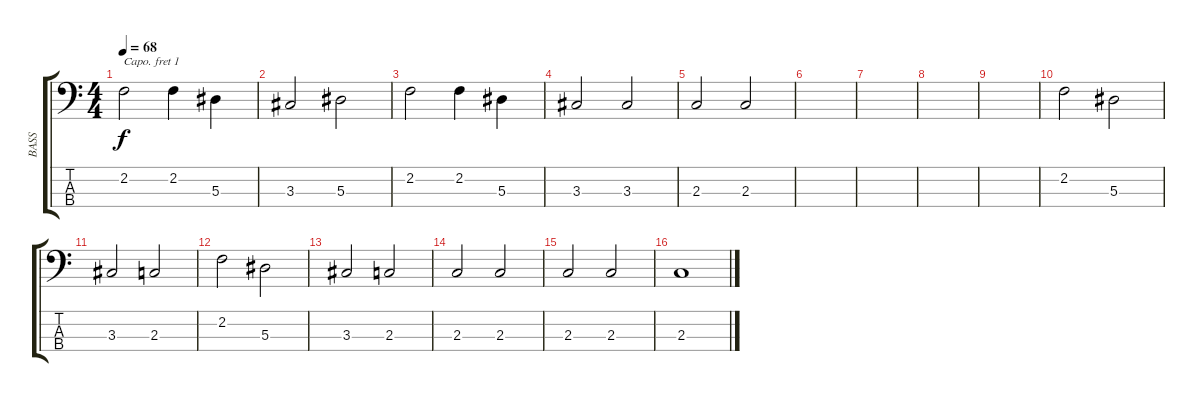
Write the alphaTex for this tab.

\track ("BASS" "BASS") {instrument electricbassfinger}
\staff {score tabs}
\capo 1
\tuning (G2 D2 A1 E1) {hide}
\ts (4 4)
\tempo 68
\clef f4
\ks c
2.2.2{dy f} 2.2.4 5.3.4 |
3.3.2 5.3.2 |
2.2.2 2.2.4 5.3.4 |
3.3.2 3.3.2 |
2.3.2 2.3.2 |
|
|
|
|
2.2.2 5.3.2 |
3.3.2 2.3.2 |
2.2.2 5.3.2 |
3.3.2 2.3.2 |
2.3.2 2.3.2 |
2.3.2 2.3.2 |
2.3.1
